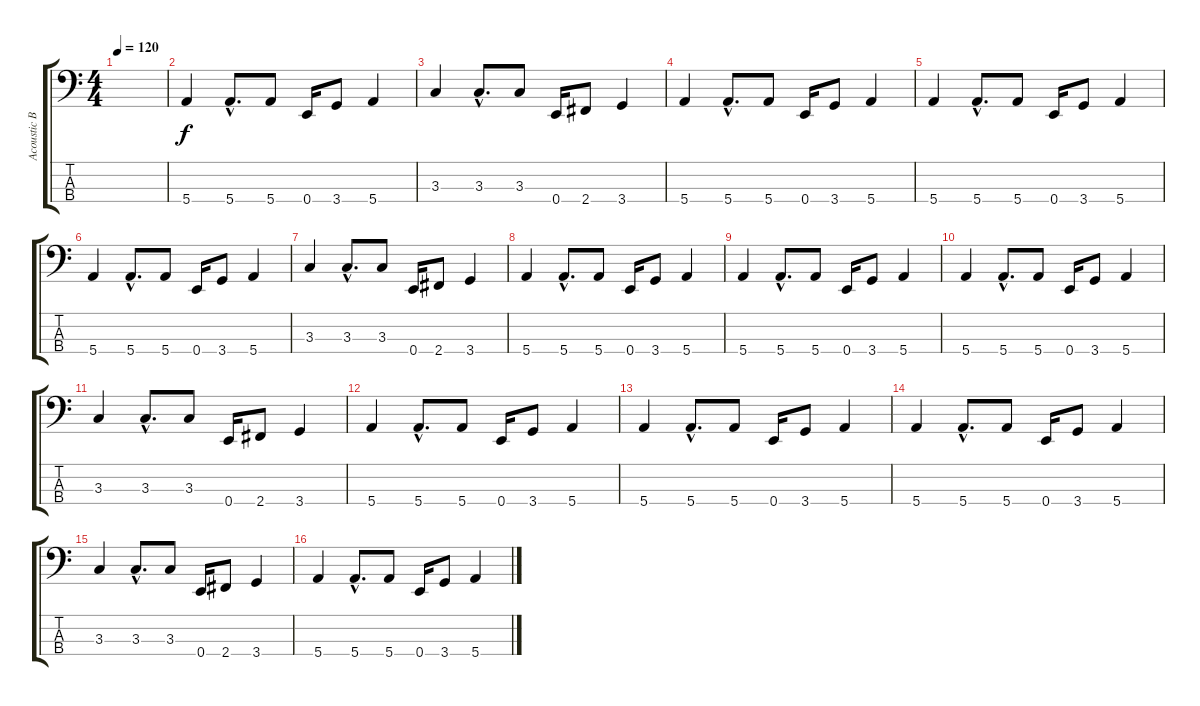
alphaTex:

\track ("Acoustic Bass" "Acoustic B") {instrument electricbassfinger}
\staff {score tabs}
\tuning (G2 D2 A1 E1) {hide}
\ts (4 4)
\tempo 120
\clef f4
\ks c
|
5.4.4 5.4{hac}.8{d} 5.4.8 0.4.16 3.4.8 5.4.4 |
3.3.4 3.3{hac}.8{d} 3.3.8 0.4.16 2.4.8 3.4.4 |
5.4.4 5.4{hac}.8{d} 5.4.8 0.4.16 3.4.8 5.4.4 |
5.4.4 5.4{hac}.8{d} 5.4.8 0.4.16 3.4.8 5.4.4 |
5.4.4 5.4{hac}.8{d} 5.4.8 0.4.16 3.4.8 5.4.4 |
3.3.4 3.3{hac}.8{d} 3.3.8 0.4.16 2.4.8 3.4.4 |
5.4.4 5.4{hac}.8{d} 5.4.8 0.4.16 3.4.8 5.4.4 |
5.4.4 5.4{hac}.8{d} 5.4.8 0.4.16 3.4.8 5.4.4 |
5.4.4 5.4{hac}.8{d} 5.4.8 0.4.16 3.4.8 5.4.4 |
3.3.4 3.3{hac}.8{d} 3.3.8 0.4.16 2.4.8 3.4.4 |
5.4.4 5.4{hac}.8{d} 5.4.8 0.4.16 3.4.8 5.4.4 |
5.4.4 5.4{hac}.8{d} 5.4.8 0.4.16 3.4.8 5.4.4 |
5.4.4 5.4{hac}.8{d} 5.4.8 0.4.16 3.4.8 5.4.4 |
3.3.4 3.3{hac}.8{d} 3.3.8 0.4.16 2.4.8 3.4.4 |
5.4.4 5.4{hac}.8{d} 5.4.8 0.4.16 3.4.8 5.4.4
